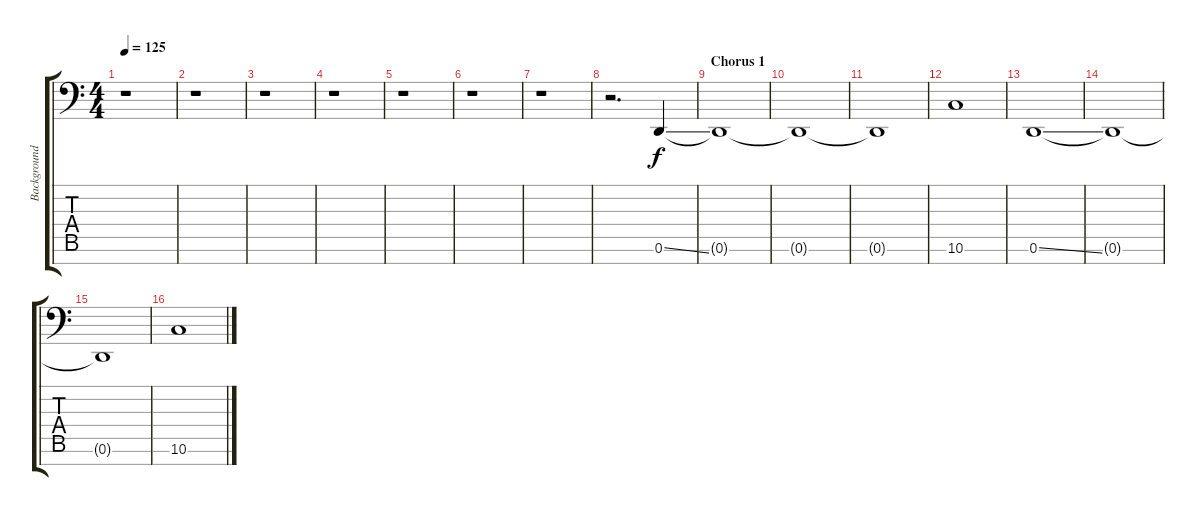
\track ("Background vocal" "Background") {instrument applause}
\staff {score tabs}
\tuning (D4 A3 F3 C3 G2 D2 A1) {hide}
\ts (4 4)
\tempo 125
\clef f4
\ks c
r.1{dy f} |
r.1 |
r.1 |
r.1 |
r.1 |
r.1 |
r.1 |
r.2{d} 0.6{ss}.4 |
\section ("" "Chorus 1")
0.6{t}.1{volume 6} |
0.6{t}.1 |
0.6{t}.1 |
10.6.1 |
0.6{ss}.1 |
0.6{t}.1 |
0.6{t}.1 |
10.6.1
